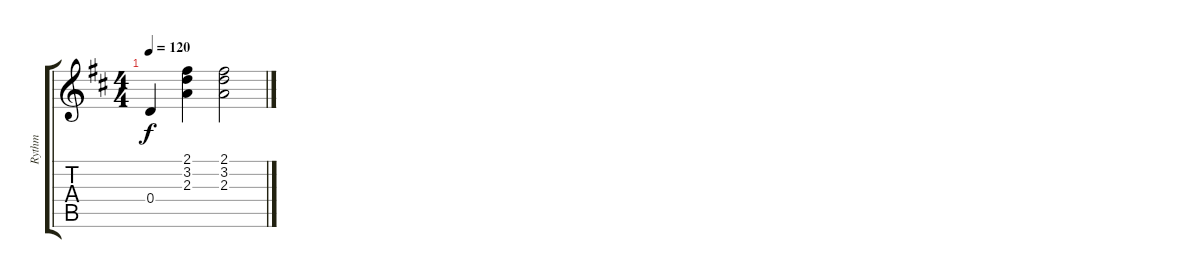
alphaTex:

\track ("Rythm" "Rythm") {instrument acousticguitarnylon}
\staff {score tabs}
\tuning (E4 B3 G3 D3 A2 E2) {hide}
\ts (4 4)
\tempo 120
\clef g2
\ks d
0.4.4{dy f} (2.1 3.2 2.3).4 (2.1 3.2 2.3).2
